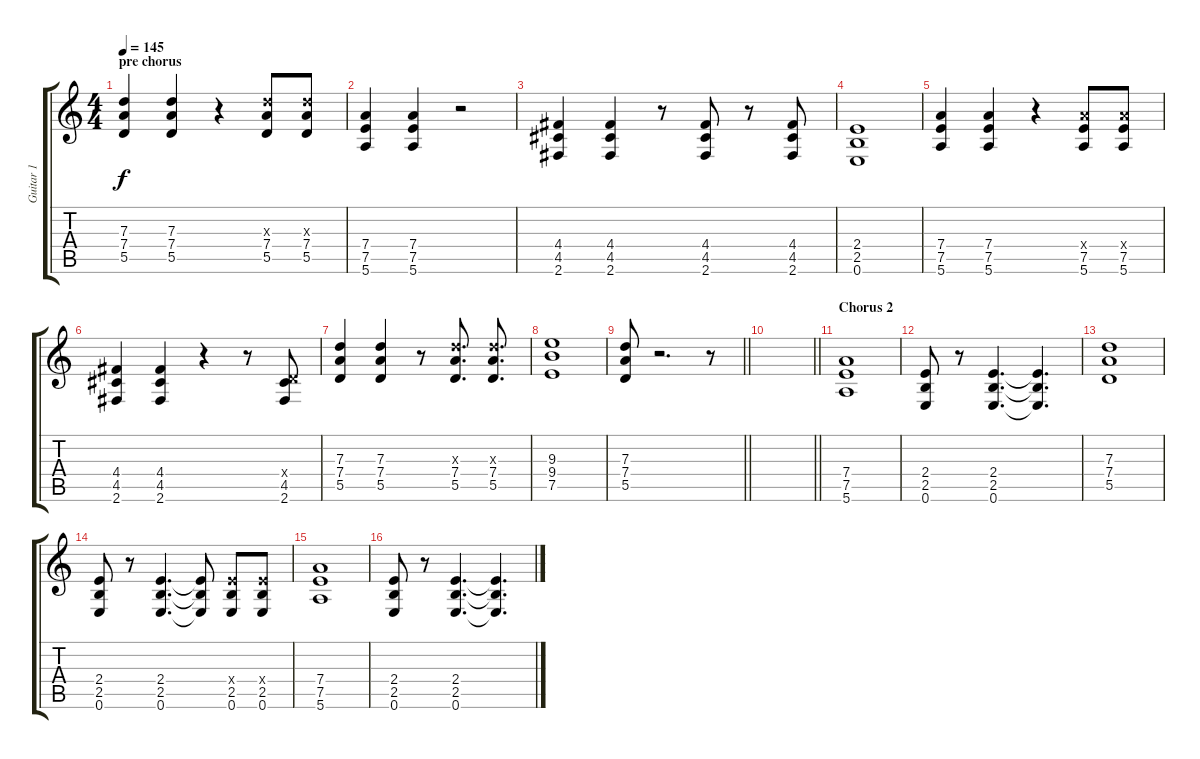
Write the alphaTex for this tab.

\track ("Guitar 1 " "Guitar 1 ") {instrument distortionguitar}
\staff {score tabs}
\tuning (E4 B3 G3 D3 A2 E2) {hide}
\ts (4 4)
\section ("" "pre chorus")
\tempo 145
\clef g2
\ks c
(7.3 7.4 5.5).4{dy f} (7.3 7.4 5.5).4 r.4 (7.3{x} 7.4 5.5).8 (7.3{x} 7.4 5.5).8 |
(7.4 7.5 5.6).4 (7.4 7.5 5.6).4 r.2 |
(4.4 4.5 2.6).4 (4.4 4.5 2.6).4 r.8 (4.4 4.5 2.6).8 r.8 (4.4 4.5 2.6).8 |
(2.4 2.5 0.6).1 |
(7.4 7.5 5.6).4 (7.4 7.5 5.6).4 r.4 (7.4{x} 7.5 5.6).8 (7.4{x} 7.5 5.6).8 |
(4.4 4.5 2.6).4 (4.4 4.5 2.6).4 r.4 r.8 (0.4{x} 4.5 2.6).8 |
(7.3 7.4 5.5).4 (7.3 7.4 5.5).4 r.8 (7.3{x} 7.4 5.5).8{d} (7.3{x} 7.4 5.5).8{d} |
(9.3 9.4 7.5).1 |
\barLineRight lightlight
(7.3 7.4 5.5).8 r.2{d} r.8 |
\barLineRight lightlight
|
\section ("" "Chorus 2")
(7.4 7.5 5.6).1 |
(2.4 2.5 0.6).8 r.8 (2.4 2.5 0.6).4{d} (2.4{t} 2.5{t} 0.6{t}).4{d} |
(7.3 7.4 5.5).1 |
(2.4 2.5 0.6).8 r.8 (2.4 2.5 0.6).4{d} (2.4{t} 2.5{t} 0.6{t}).8 (2.4{x} 2.5 0.6).8 (2.4{x} 2.5 0.6).8 |
(7.4 7.5 5.6).1 |
(2.4 2.5 0.6).8 r.8 (2.4 2.5 0.6).4{d} (2.4{t} 2.5{t} 0.6{t}).4{d}
